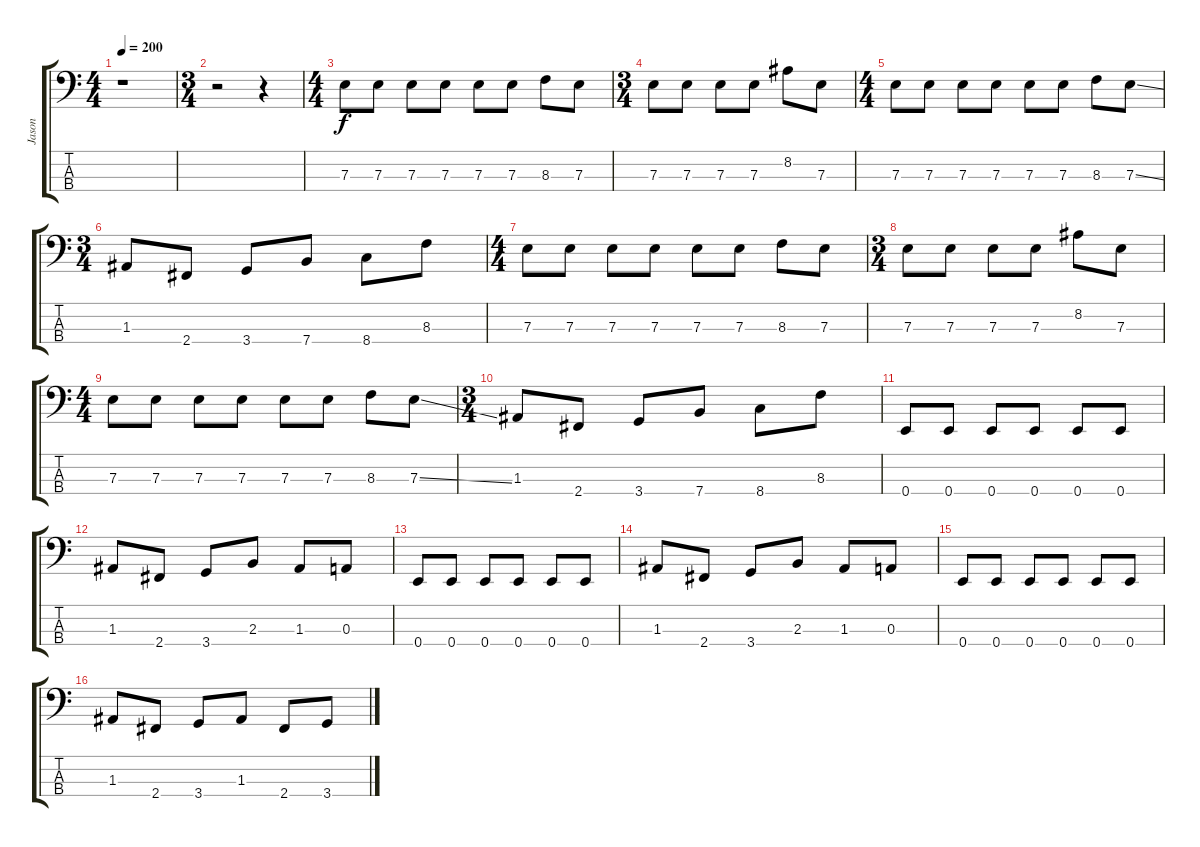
\track ("Jason" "Jason") {instrument electricbasspick}
\staff {score tabs}
\tuning (G2 D2 A1 E1) {hide}
\ts (4 4)
\tempo 200
\clef f4
\ks c
r.1{dy fff} |
\ts (3 4)
r.2 r.4 |
\ts (4 4)
7.3.8{dy f} 7.3.8 7.3.8 7.3.8 7.3.8 7.3.8 8.3.8 7.3.8 |
\ts (3 4)
7.3.8 7.3.8 7.3.8 7.3.8 8.2.8 7.3.8 |
\ts (4 4)
7.3.8 7.3.8 7.3.8 7.3.8 7.3.8 7.3.8 8.3.8 7.3{ss}.8 |
\ts (3 4)
1.3.8 2.4.8 3.4.8 7.4.8 8.4.8 8.3.8 |
\ts (4 4)
7.3.8 7.3.8 7.3.8 7.3.8 7.3.8 7.3.8 8.3.8 7.3.8 |
\ts (3 4)
7.3.8 7.3.8 7.3.8 7.3.8 8.2.8 7.3.8 |
\ts (4 4)
7.3.8 7.3.8 7.3.8 7.3.8 7.3.8 7.3.8 8.3.8 7.3{ss}.8 |
\ts (3 4)
1.3.8 2.4.8 3.4.8 7.4.8 8.4.8 8.3.8 |
0.4.8 0.4.8 0.4.8 0.4.8 0.4.8 0.4.8 |
1.3.8 2.4.8 3.4.8 2.3.8 1.3.8 0.3.8 |
0.4.8 0.4.8 0.4.8 0.4.8 0.4.8 0.4.8 |
1.3.8 2.4.8 3.4.8 2.3.8 1.3.8 0.3.8 |
0.4.8 0.4.8 0.4.8 0.4.8 0.4.8 0.4.8 |
1.3.8 2.4.8 3.4.8 1.3.8 2.4.8 3.4.8
